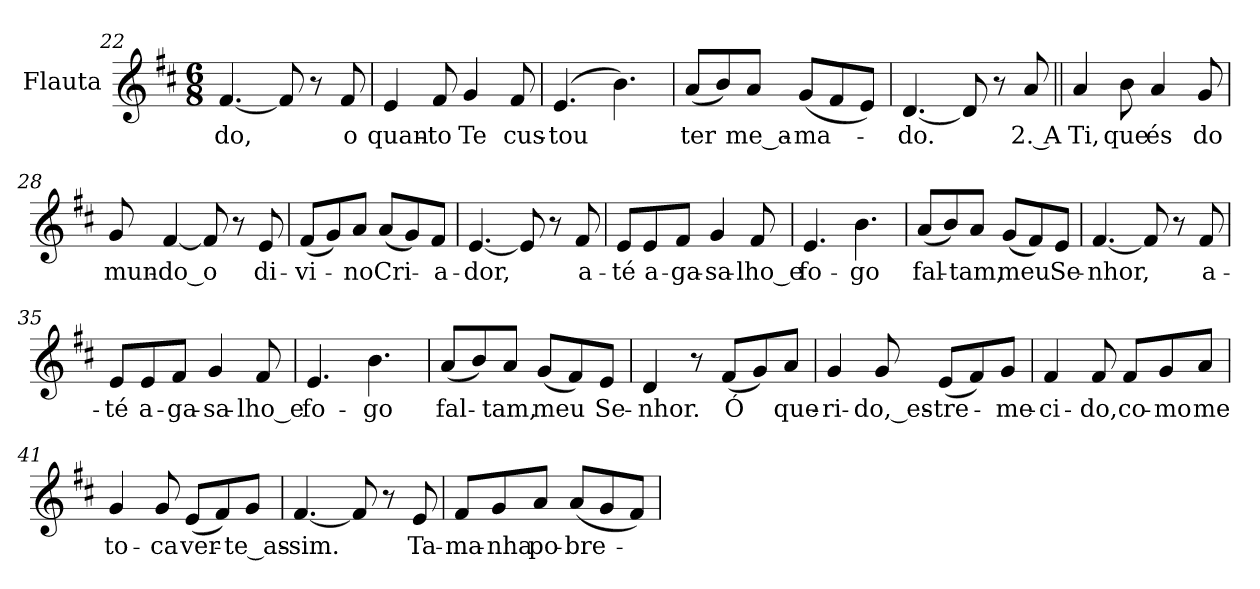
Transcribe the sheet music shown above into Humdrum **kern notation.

**kern	**text
*part1	*part1
*staff1	*staff1
*I"Flauta	*
*I'Fl.	*
*clefG2	*
*k[f#c#]	*
*D:	*
*M6/8	*
=22	=22
!	!LO:LY:b:color=#000000
[4.f#i/	-do,
8f#i/]	.
8r	.
!	!LO:LY:b:color=#000000
8f#i/	o
=23	=23
!	!LO:LY:b:color=#000000
4ei/	quan-
!	!LO:LY:b:color=#000000
8f#i/	-to
!	!LO:LY:b:color=#000000
4gi/	Te
!	!LO:LY:b:color=#000000
8f#i/	cus-
=24	=24
!	!LO:LY:b:color=#000000
(4.ei/	-tou
4.bi\)	.
=25	=25
!	!LO:LY:b:color=#000000
(8ai/L	ter
8bi/)	.
!	!LO:LY:b:color=#000000
8ai/J	me_a-
!	!LO:LY:b:color=#000000
(8gi/L	-ma-
8f#i/	.
8ei/J)	.
!!LO:LB:g=z
=26	=26
!	!LO:LY:b:color=#000000
[4.di/	-do.
8di/]	.
8r	.
!	!LO:LY:b:color=#000000
8ai/	2. A
=27||	=27||
!	!LO:LY:b:color=#000000
4ai/	Ti,
!	!LO:LY:b:color=#000000
8bi\	que
!	!LO:LY:b:color=#000000
4ai/	és
!	!LO:LY:b:color=#000000
8gi/	do
=28	=28
!	!LO:LY:b:color=#000000
8gi/	mun-
!	!LO:LY:b:color=#000000
[4f#i/	-do_o
8f#i/]	.
8r	.
!	!LO:LY:b:color=#000000
8ei/	di-
=29	=29
!	!LO:LY:b:color=#000000
(8f#i/L	-vi-
8gi/)	.
!	!LO:LY:b:color=#000000
8ai/J	-no
!	!LO:LY:b:color=#000000
(8ai/L	Cri-
8gi/)	.
!	!LO:LY:b:color=#000000
8f#i/J	-a-
=30	=30
!	!LO:LY:b:color=#000000
[4.ei/	-dor,
8ei/]	.
8r	.
!	!LO:LY:b:color=#000000
8f#i/	a-
=31	=31
!	!LO:LY:b:color=#000000
8ei/L	-té
!	!LO:LY:b:color=#000000
8ei/	a-
!	!LO:LY:b:color=#000000
8f#i/J	-ga-
!	!LO:LY:b:color=#000000
4gi/	-sa-
!	!LO:LY:b:color=#000000
8f#i/	-lho_e
!!LO:LB:g=z
=32	=32
!	!LO:LY:b:color=#000000
4.ei/	fo-
!	!LO:LY:b:color=#000000
4.bi\	-go
=33	=33
!	!LO:LY:b:color=#000000
(8ai/L	fal-
8bi/)	.
!	!LO:LY:b:color=#000000
8ai/J	-tam,
!	!LO:LY:b:color=#000000
(8gi/L	meu
8f#i/)	.
!	!LO:LY:b:color=#000000
8ei/J	Se-
=34	=34
!	!LO:LY:b:color=#000000
[4.f#i/	-nhor,
8f#i/]	.
8r	.
!	!LO:LY:b:color=#000000
8f#i/	a-
=35	=35
!	!LO:LY:b:color=#000000
8ei/L	-té
!	!LO:LY:b:color=#000000
8ei/	a-
!	!LO:LY:b:color=#000000
8f#i/J	-ga-
!	!LO:LY:b:color=#000000
4gi/	-sa-
!	!LO:LY:b:color=#000000
8f#i/	-lho_e
=36	=36
!	!LO:LY:b:color=#000000
4.ei/	fo-
!	!LO:LY:b:color=#000000
4.bi\	-go
=37	=37
!	!LO:LY:b:color=#000000
(8ai/L	fal-
8bi/)	.
!	!LO:LY:b:color=#000000
8ai/J	-tam,
!	!LO:LY:b:color=#000000
(8gi/L	meu
8f#i/)	.
!	!LO:LY:b:color=#000000
8ei/J	Se-
=38	=38
!	!LO:LY:b:color=#000000
4di/	-nhor.
8r	.
!	!LO:LY:b:color=#000000
(8f#i/L	Ó
8gi/)	.
!	!LO:LY:b:color=#000000
8ai/J	que-
!!LO:LB:g=z
=39	=39
!	!LO:LY:b:color=#000000
4gi/	-ri-
!	!LO:LY:b:color=#000000
8gi/	-do,_es-
!	!LO:LY:b:color=#000000
(8ei/L	-tre-
8f#i/)	.
!	!LO:LY:b:color=#000000
8gi/J	-me-
=40	=40
!	!LO:LY:b:color=#000000
4f#i/	-ci-
!	!LO:LY:b:color=#000000
8f#i/	-do,
!	!LO:LY:b:color=#000000
8f#i/L	co-
!	!LO:LY:b:color=#000000
8gi/	-mo
!	!LO:LY:b:color=#000000
8ai/J	me
=41	=41
!	!LO:LY:b:color=#000000
4gi/	to-
!	!LO:LY:b:color=#000000
8gi/	-ca
!	!LO:LY:b:color=#000000
(8ei/L	ver-
8f#i/)	.
!	!LO:LY:b:color=#000000
8gi/J	-te_as-
=42	=42
!	!LO:LY:b:color=#000000
[4.f#i/	-sim.
8f#i/]	.
8r	.
!	!LO:LY:b:color=#000000
8ei/	Ta-
=43	=43
!	!LO:LY:b:color=#000000
8f#i/L	-ma-
!	!LO:LY:b:color=#000000
8gi/	-nha
!	!LO:LY:b:color=#000000
8ai/J	po-
!	!LO:LY:b:color=#000000
(8ai/L	-bre-
8gi/	.
8f#i/J)	.
=	=
*-	*-
